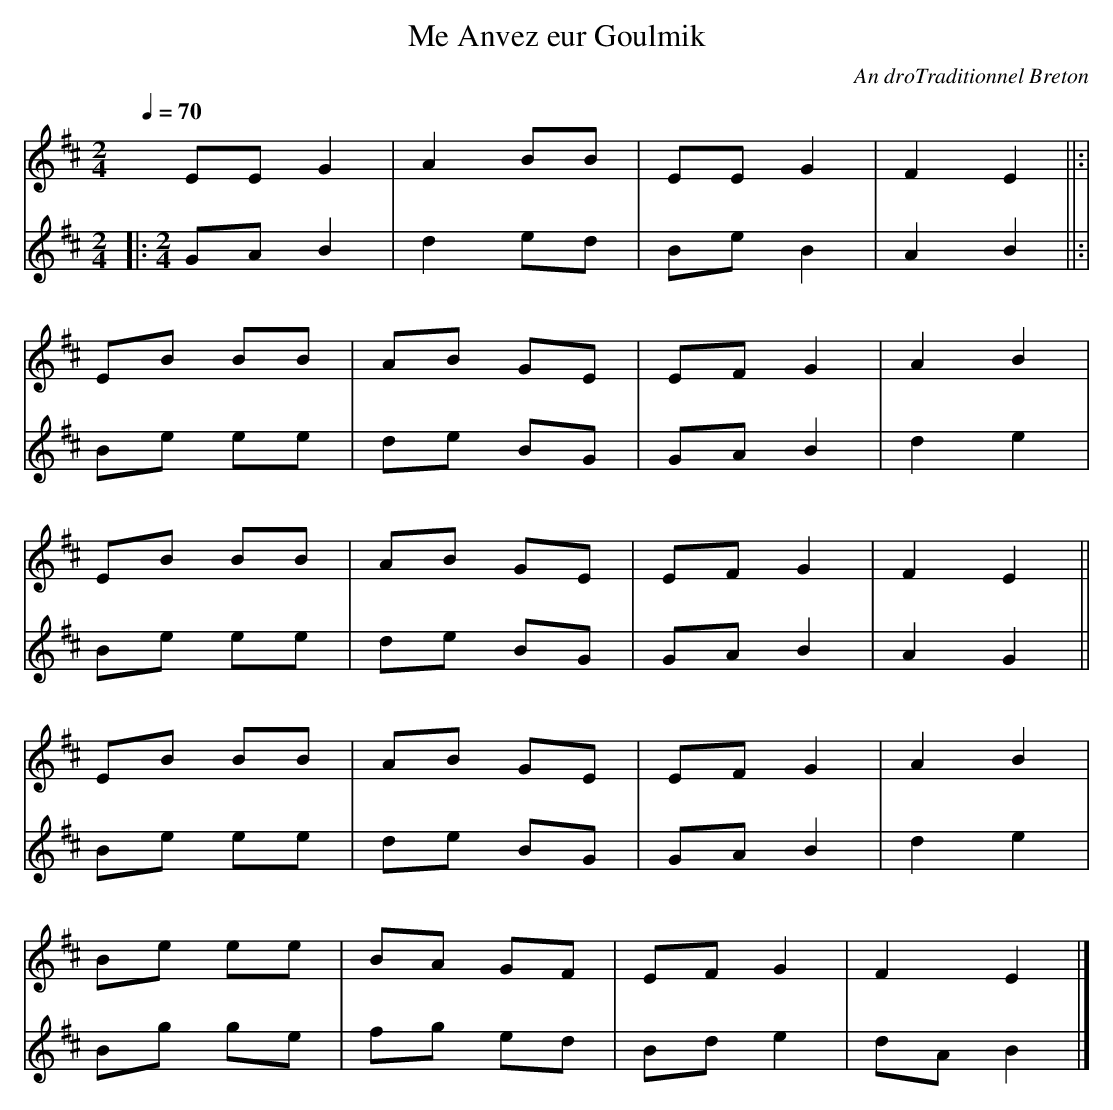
X:1     %Music
T:Me Anvez eur Goulmik     %Tune name
C:An droTraditionnel Breton     %Tune composer
Q:1/4=70     %Tempo
V:1     %
     %!STAVE 0 'MŽlodie' @
     %!INSTR 'Piano 1' 1 0 @
|:
M:2/4     %Meter
L:1/16     %
K:D
E2E2 G4 |A4 B2B2 |E2E2 G4 |F4 E4 ||:|
E2B2 B2B2 |A2B2 G2E2 |E2F2 G4 |A4 B4 |
E2B2 B2B2 |A2B2 G2E2 |E2F2 G4 |F4 E4 ||
E2B2 B2B2 |A2B2 G2E2 |E2F2 G4 |A4 B4 |
B2e2 e2e2 |B2A2 G2F2 |E2F2 G4 |F4 E4 |]
V:2     %
     %!STAVE 0 '2nd' @
     %!INSTR 'Piano 1-2' 0 7300 @
|:
M:2/4     %Meter
L:1/16     %
K:D
G2A2 B4 |d4 e2d2 |B2e2 B4 |A4 B4 ||:|
B2e2 e2e2 |d2e2 B2G2 |G2A2 B4 |d4 e4 |
B2e2 e2e2 |d2e2 B2G2 |G2A2 B4 |A4 G4 ||
B2e2 e2e2 |d2e2 B2G2 |G2A2 B4 |d4 e4 |
B2g2 g2e2 |f2g2 e2d2 |B2d2 e4 |d2A2 B4 |]
     %End of file
